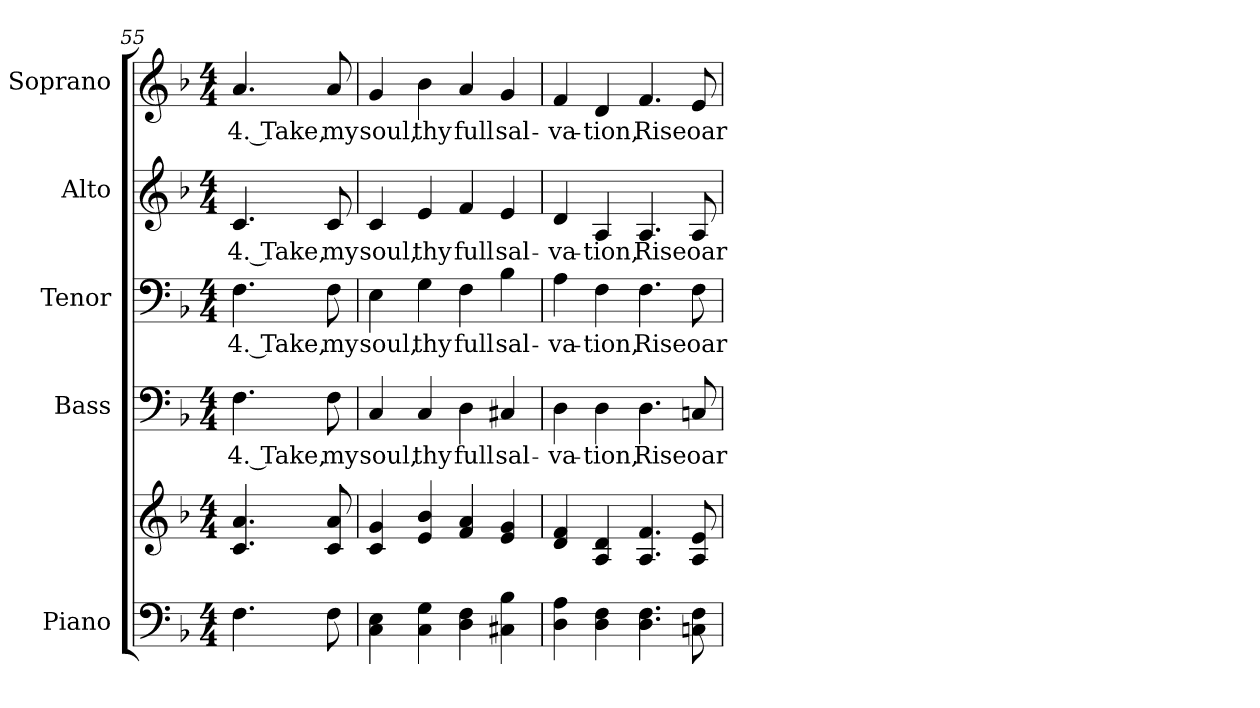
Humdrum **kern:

**kern	**kern	**kern	**text	**kern	**text	**kern	**text	**kern	**text
*part5	*part5	*part4	*part4	*part3	*part3	*part2	*part2	*part1	*part1
*staff6	*staff5	*staff4	*staff4	*staff3	*staff3	*staff2	*staff2	*staff1	*staff1
*I"Piano	*	*I"Bass	*	*I"Tenor	*	*I"Alto	*	*I"Soprano	*
*I'Pno.	*	*I'B.	*	*I'T.	*	*I'A.	*	*I'S.	*
!!LO:PB:g=z
*clefF4	*clefG2	*clefF4	*	*clefF4	*	*clefG2	*	*clefG2	*
*k[b-]	*k[b-]	*k[b-]	*	*k[b-]	*	*k[b-]	*	*k[b-]	*
*F:	*F:	*F:	*	*F:	*	*F:	*	*F:	*
*M4/4	*M4/4	*M4/4	*	*M4/4	*	*M4/4	*	*M4/4	*
=55	=55	=55	=55	=55	=55	=55	=55	=55	=55
!	!	!	!LO:LY:b:color=#000000	!	!	!	!	!	!
!	!	!	!	!	!LO:LY:b:color=#000000	!	!	!	!
!	!	!	!	!	!	!	!LO:LY:b:color=#000000	!	!
!	!	!	!	!	!	!	!	!	!LO:LY:b:color=#000000
4.Fi\	4.ci/ 4.ai	4.Fi\	4. Take,	4.Fi\	4. Take,	4.ci/	4. Take,	4.ai/	4. Take,
!	!	!	!LO:LY:b:color=#000000	!	!	!	!	!	!
!	!	!	!	!	!LO:LY:b:color=#000000	!	!	!	!
!	!	!	!	!	!	!	!LO:LY:b:color=#000000	!	!
!	!	!	!	!	!	!	!	!	!LO:LY:b:color=#000000
8Fi\	8ci/ 8ai	8Fi\	my	8Fi\	my	8ci/	my	8ai/	my
=56	=56	=56	=56	=56	=56	=56	=56	=56	=56
!	!	!	!LO:LY:b:color=#000000	!	!	!	!	!	!
!	!	!	!	!	!LO:LY:b:color=#000000	!	!	!	!
!	!	!	!	!	!	!	!LO:LY:b:color=#000000	!	!
!	!	!	!	!	!	!	!	!	!LO:LY:b:color=#000000
4Ci\ 4Ei	4ci/ 4gi	4Ci/	soul,	4Ei\	soul,	4ci/	soul,	4gi/	soul,
!	!	!	!LO:LY:b:color=#000000	!	!	!	!	!	!
!	!	!	!	!	!LO:LY:b:color=#000000	!	!	!	!
!	!	!	!	!	!	!	!LO:LY:b:color=#000000	!	!
!	!	!	!	!	!	!	!	!	!LO:LY:b:color=#000000
4Ci\ 4Gi	4ei/ 4b-i	4Ci/	thy	4Gi\	thy	4ei/	thy	4b-i\	thy
!	!	!	!LO:LY:b:color=#000000	!	!	!	!	!	!
!	!	!	!	!	!LO:LY:b:color=#000000	!	!	!	!
!	!	!	!	!	!	!	!LO:LY:b:color=#000000	!	!
!	!	!	!	!	!	!	!	!	!LO:LY:b:color=#000000
4Di\ 4Fi	4fi/ 4ai	4Di\	full	4Fi\	full	4fi/	full	4ai/	full
!	!	!	!LO:LY:b:color=#000000	!	!	!	!	!	!
!	!	!	!	!	!LO:LY:b:color=#000000	!	!	!	!
!	!	!	!	!	!	!	!LO:LY:b:color=#000000	!	!
!	!	!	!	!	!	!	!	!	!LO:LY:b:color=#000000
4C#Xi\ 4B-i	4ei/ 4gi	4C#Xi/	sal-	4B-i\	sal-	4ei/	sal-	4gi/	sal-
!!LO:PB:g=z
=57	=57	=57	=57	=57	=57	=57	=57	=57	=57
!	!	!	!LO:LY:b:color=#000000	!	!	!	!	!	!
!	!	!	!	!	!LO:LY:b:color=#000000	!	!	!	!
!	!	!	!	!	!	!	!LO:LY:b:color=#000000	!	!
!	!	!	!	!	!	!	!	!	!LO:LY:b:color=#000000
4Di\ 4Ai	4di/ 4fi	4Di\	-va-	4Ai\	-va-	4di/	-va-	4fi/	-va-
!	!	!	!LO:LY:b:color=#000000	!	!	!	!	!	!
!	!	!	!	!	!LO:LY:b:color=#000000	!	!	!	!
!	!	!	!	!	!	!	!LO:LY:b:color=#000000	!	!
!	!	!	!	!	!	!	!	!	!LO:LY:b:color=#000000
4Di\ 4Fi	4Ai/ 4di	4Di\	-tion,	4Fi\	-tion,	4Ai/	-tion,	4di/	-tion,
!	!	!	!LO:LY:b:color=#000000	!	!	!	!	!	!
!	!	!	!	!	!LO:LY:b:color=#000000	!	!	!	!
!	!	!	!	!	!	!	!LO:LY:b:color=#000000	!	!
!	!	!	!	!	!	!	!	!	!LO:LY:b:color=#000000
4.Di\ 4.Fi	4.Ai/ 4.fi	4.Di\	Rise	4.Fi\	Rise	4.Ai/	Rise	4.fi/	Rise
!	!	!	!LO:LY:b:color=#000000	!	!	!	!	!	!
!	!	!	!	!	!LO:LY:b:color=#000000	!	!	!	!
!	!	!	!	!	!	!	!LO:LY:b:color=#000000	!	!
!	!	!	!	!	!	!	!	!	!LO:LY:b:color=#000000
8Cni\ 8Fi	8Ai/ 8ei	8Cni/	oar	8Fi\	oar	8Ai/	oar	8ei/	oar
=	=	=	=	=	=	=	=	=	=
*-	*-	*-	*-	*-	*-	*-	*-	*-	*-
